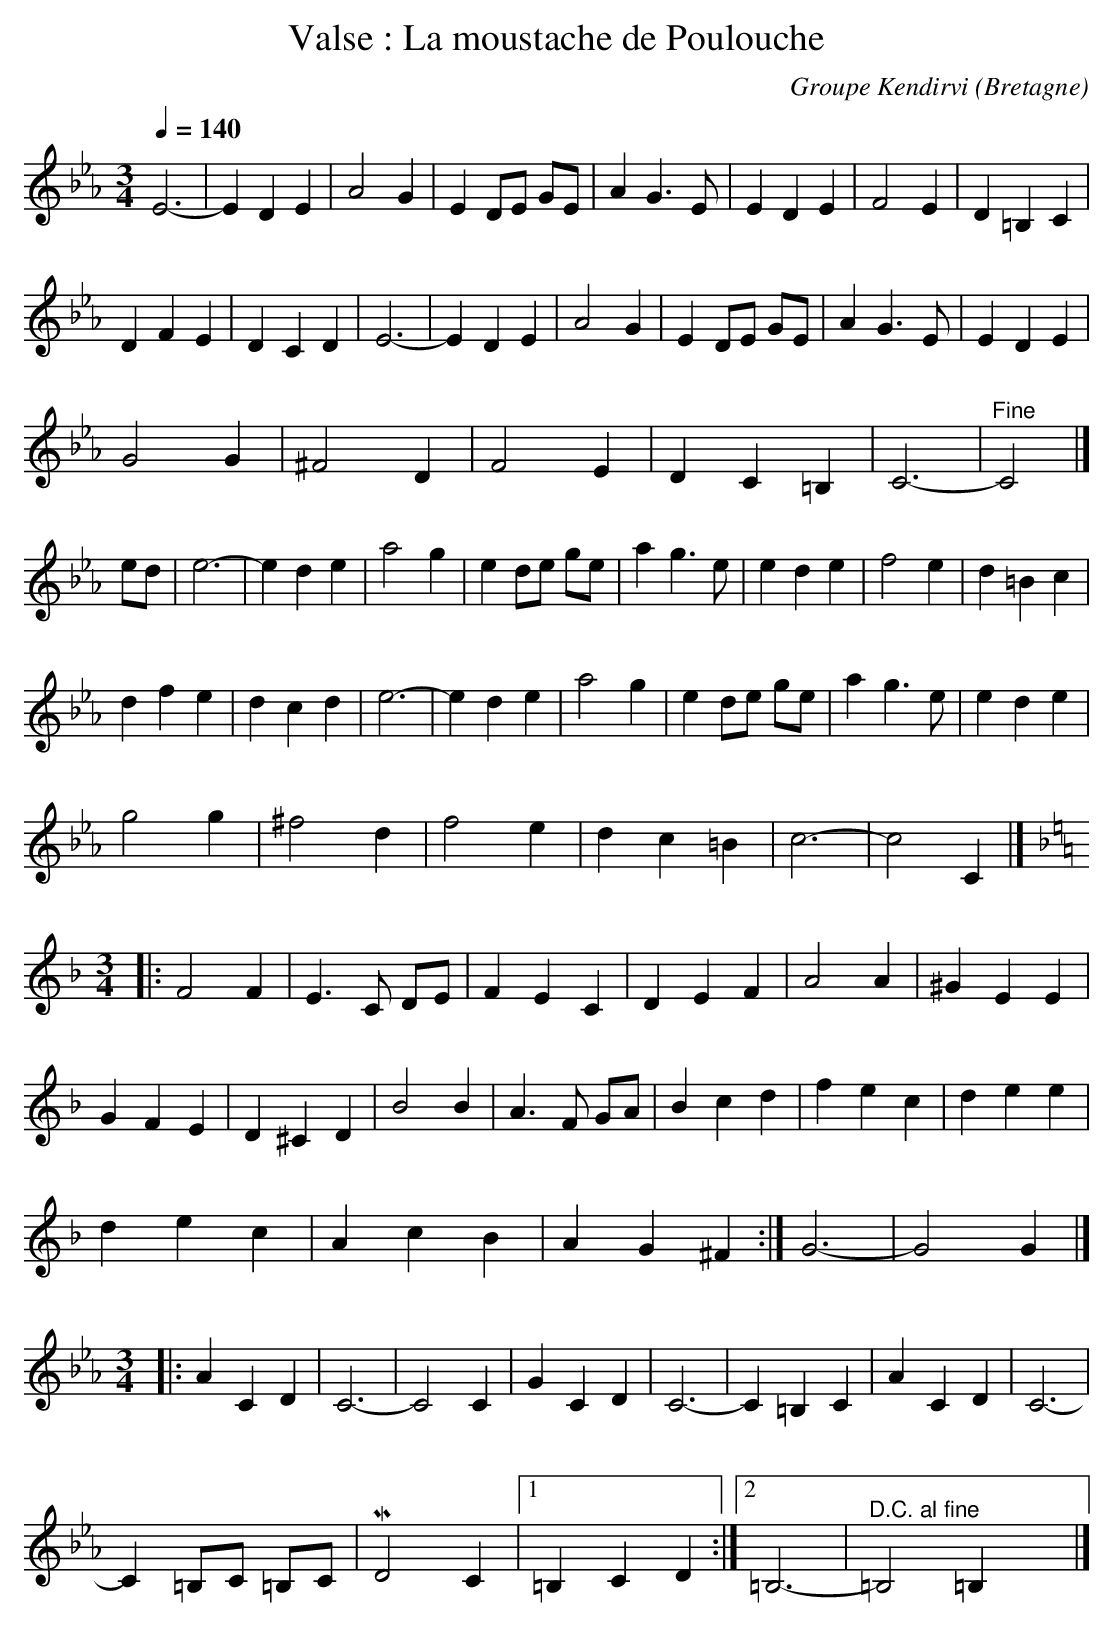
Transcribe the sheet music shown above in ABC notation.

X:1
T:Valse : La moustache de Poulouche
C:Groupe Kendirvi
O:Bretagne
M:3/4
L:1/4
Q:1/4=140
K:Eb
E3- | E D E |A2 G | E D/E/ G/E/ | A G>E | E D E | F2 E | D =B, C |
D F E | D C D | E3- | E D E |A2 G | E D/E/ G/E/ |A G>E | E D E |
G2 G | ^F2 D | F2 E | D C =B, | C3- | "^Fine" C2 |]
%%vskip 1
e/d/ | e3- | e d e |a2 g | e d/e/ g/e/ | a g>e | e d e | f2 e | d =B c |
d f e | d c d | e3- | e d e |a2 g | e d/e/ g/e/ |a g>e | e d e |
g2 g | ^f2 d | f2 e | d c =B | c3- | c2 C |]
M:3/4
L:1/4
K:F
|: F2 F | E>C D/2E/2 | F E C | D E F | A2 A | ^G E E |
G F E | D ^C D | B2 B | A>F G/2A/2 | B c d | f e c | d e e |
d e c | A c B | A G ^F :| G3- | G2 G |]
%%vskip 1
M:3/4
L:1/4
K:Eb
|: A C D | C3- | C2 C | G C D | C3- | C =B, C | A C D | C3- |
C =B,/2C/2 =B,/2C/2 | MD2 C |1 =B, C D :|2 =B,3- |\
"^D.C. al fine" =B,2 =B, yy |]
